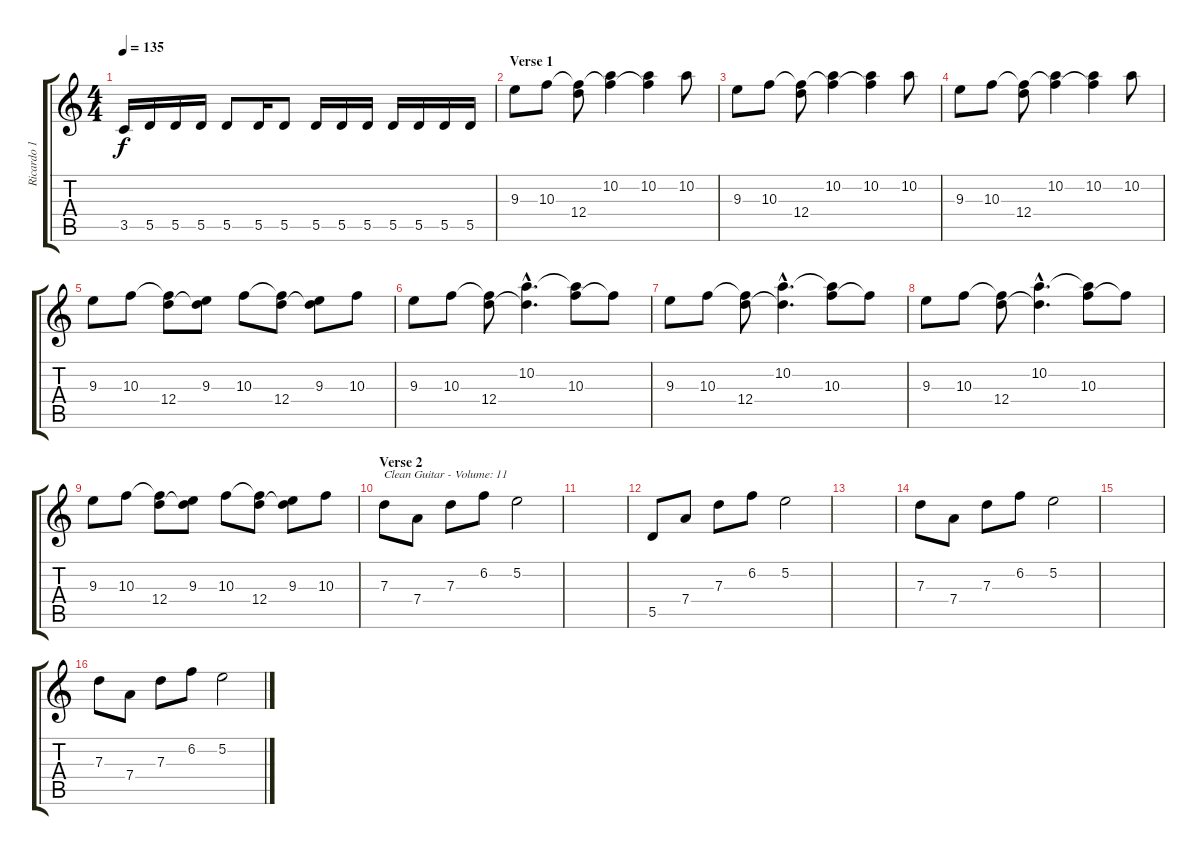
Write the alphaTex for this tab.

\track ("Ricardo 1" "Ricardo 1") {instrument distortionguitar}
\staff {score tabs}
\tuning (E4 B3 G3 D3 A2 E2) {hide}
\ts (4 4)
\tempo 135
\clef g2
\ks c
3.5.16{dy f} 5.5.16 5.5.16 5.5.16 5.5.8 5.5.16 5.5.8 5.5.16 5.5.16 5.5.16 5.5.16 5.5.16 5.5.16 5.5.16 |
\section ("" "Verse 1")
9.3.8{volume 8} 10.3.8 (10.3{t} 12.4).8 (10.2 10.3{t}).4 (10.2 10.3{t}).4 10.2.8 |
9.3.8{volume 8} 10.3.8 (10.3{t} 12.4).8 (10.2 10.3{t}).4 (10.2 10.3{t}).4 10.2.8 |
9.3.8{volume 8} 10.3.8 (10.3{t} 12.4).8 (10.2 10.3{t}).4 (10.2 10.3{t}).4 10.2.8 |
9.3.8 10.3.8 (10.3{t} 12.4).8 (9.3 12.4{t}).8 10.3.8 (10.3{t} 12.4).8 (9.3 12.4{t}).8 10.3.8 |
9.3.8 10.3.8 (10.3{t} 12.4).8 (10.2{hac} 12.4{hac t}).4{d} (10.2{t} 10.3).8 10.3{t}.8 |
9.3.8 10.3.8 (10.3{t} 12.4).8 (10.2{hac} 12.4{hac t}).4{d} (10.2{t} 10.3).8 10.3{t}.8 |
9.3.8 10.3.8 (10.3{t} 12.4).8 (10.2{hac} 12.4{hac t}).4{d} (10.2{t} 10.3).8 10.3{t}.8 |
9.3.8 10.3.8 (10.3{t} 12.4).8 (9.3 12.4{t}).8 10.3.8 (10.3{t} 12.4).8 (9.3 12.4{t}).8 10.3.8 |
\section ("" "Verse 2")
7.3.8{txt "Clean Guitar - Volume: 11" volume 11 instrument electricguitarclean} 7.4.8 7.3.8 6.2.8 5.2.2 |
|
5.5.8 7.4.8 7.3.8 6.2.8 5.2.2 |
|
7.3.8{volume 11 instrument electricguitarclean} 7.4.8 7.3.8 6.2.8 5.2.2 |
|
7.3.8 7.4.8 7.3.8 6.2.8 5.2.2
